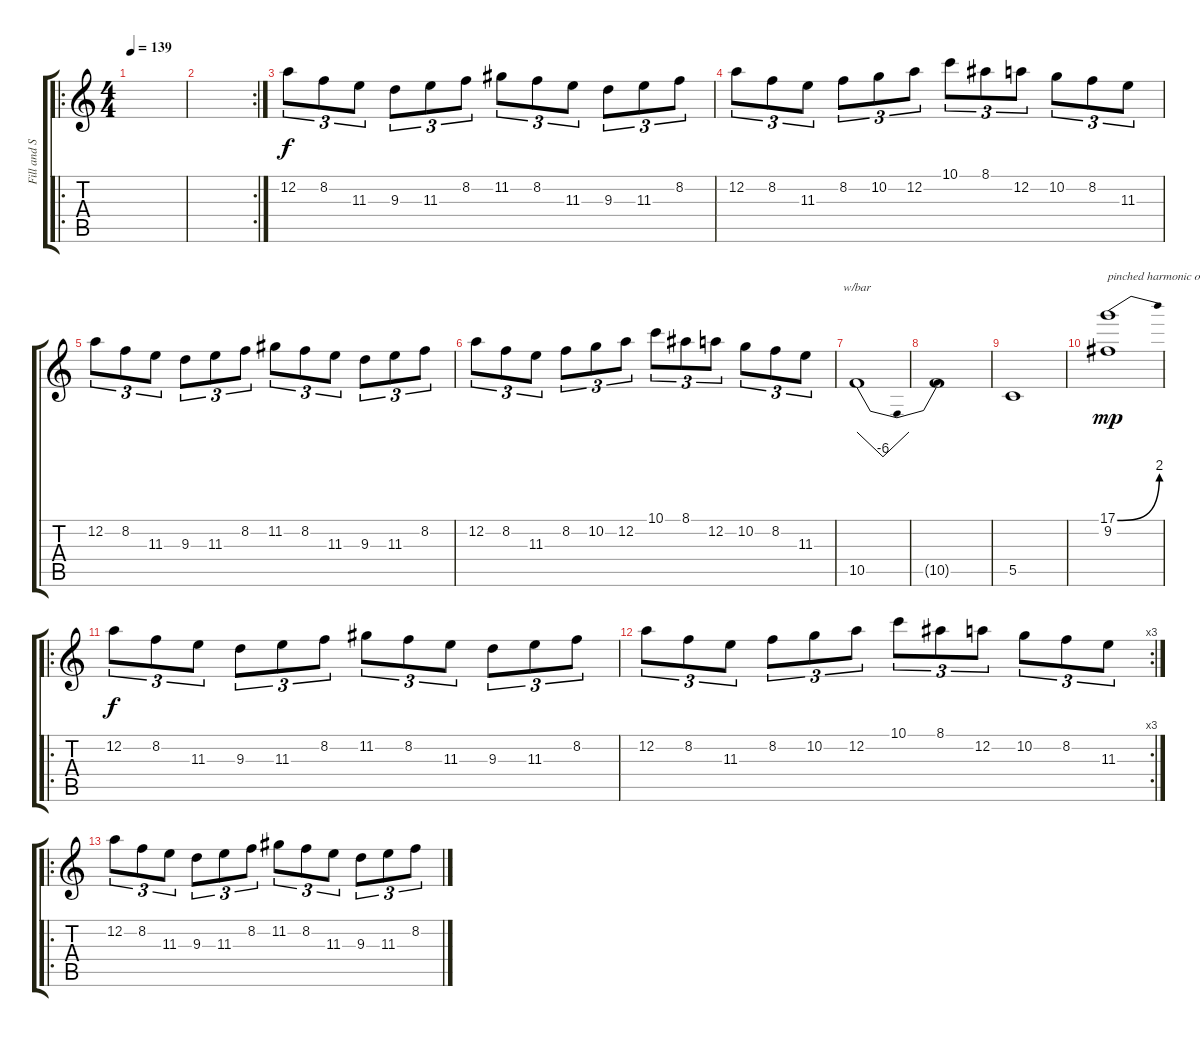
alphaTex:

\track ("Fill and Solos" "Fill and S") {instrument overdrivenguitar}
\staff {score tabs}
\tuning (D4 A3 F3 C3 G2 D2) {hide}
\ro
\ts (4 4)
\tempo 139
\clef g2
\ks c
|
\rc 2
|
12.2.8{tu (3 2)} 8.2.8{tu (3 2)} 11.3.8{tu (3 2)} 9.3.8{tu (3 2)} 11.3.8{tu (3 2)} 8.2.8{tu (3 2)} 11.2.8{tu (3 2)} 8.2.8{tu (3 2)} 11.3.8{tu (3 2)} 9.3.8{tu (3 2)} 11.3.8{tu (3 2)} 8.2.8{tu (3 2)} |
12.2.8{tu (3 2)} 8.2.8{tu (3 2)} 11.3.8{tu (3 2)} 8.2.8{tu (3 2)} 10.2.8{tu (3 2)} 12.2.8{tu (3 2)} 10.1.8{tu (3 2)} 8.1.8{tu (3 2)} 12.2.8{tu (3 2)} 10.2.8{tu (3 2)} 8.2.8{tu (3 2)} 11.3.8{tu (3 2)} |
12.2.8{tu (3 2)} 8.2.8{tu (3 2)} 11.3.8{tu (3 2)} 9.3.8{tu (3 2)} 11.3.8{tu (3 2)} 8.2.8{tu (3 2)} 11.2.8{tu (3 2)} 8.2.8{tu (3 2)} 11.3.8{tu (3 2)} 9.3.8{tu (3 2)} 11.3.8{tu (3 2)} 8.2.8{tu (3 2)} |
12.2.8{tu (3 2)} 8.2.8{tu (3 2)} 11.3.8{tu (3 2)} 8.2.8{tu (3 2)} 10.2.8{tu (3 2)} 12.2.8{tu (3 2)} 10.1.8{tu (3 2)} 8.1.8{tu (3 2)} 12.2.8{tu (3 2)} 10.2.8{tu (3 2)} 8.2.8{tu (3 2)} 11.3.8{tu (3 2)} |
10.5.1{tbe (dip default 0 0 30 -24 60 0)} |
10.5{t}.1 |
5.5.1 |
(17.1{be (bend 0 0 60 8)} 9.2).1{txt "pinched harmonic on 9 with bend 2xfull" dy mp} |
\ro
12.2.8{tu (3 2) dy f} 8.2.8{tu (3 2)} 11.3.8{tu (3 2)} 9.3.8{tu (3 2)} 11.3.8{tu (3 2)} 8.2.8{tu (3 2)} 11.2.8{tu (3 2)} 8.2.8{tu (3 2)} 11.3.8{tu (3 2)} 9.3.8{tu (3 2)} 11.3.8{tu (3 2)} 8.2.8{tu (3 2)} |
\rc 3
12.2.8{tu (3 2)} 8.2.8{tu (3 2)} 11.3.8{tu (3 2)} 8.2.8{tu (3 2)} 10.2.8{tu (3 2)} 12.2.8{tu (3 2)} 10.1.8{tu (3 2)} 8.1.8{tu (3 2)} 12.2.8{tu (3 2)} 10.2.8{tu (3 2)} 8.2.8{tu (3 2)} 11.3.8{tu (3 2)} |
\ro
12.2.8{tu (3 2)} 8.2.8{tu (3 2)} 11.3.8{tu (3 2)} 9.3.8{tu (3 2)} 11.3.8{tu (3 2)} 8.2.8{tu (3 2)} 11.2.8{tu (3 2)} 8.2.8{tu (3 2)} 11.3.8{tu (3 2)} 9.3.8{tu (3 2)} 11.3.8{tu (3 2)} 8.2.8{tu (3 2)}
